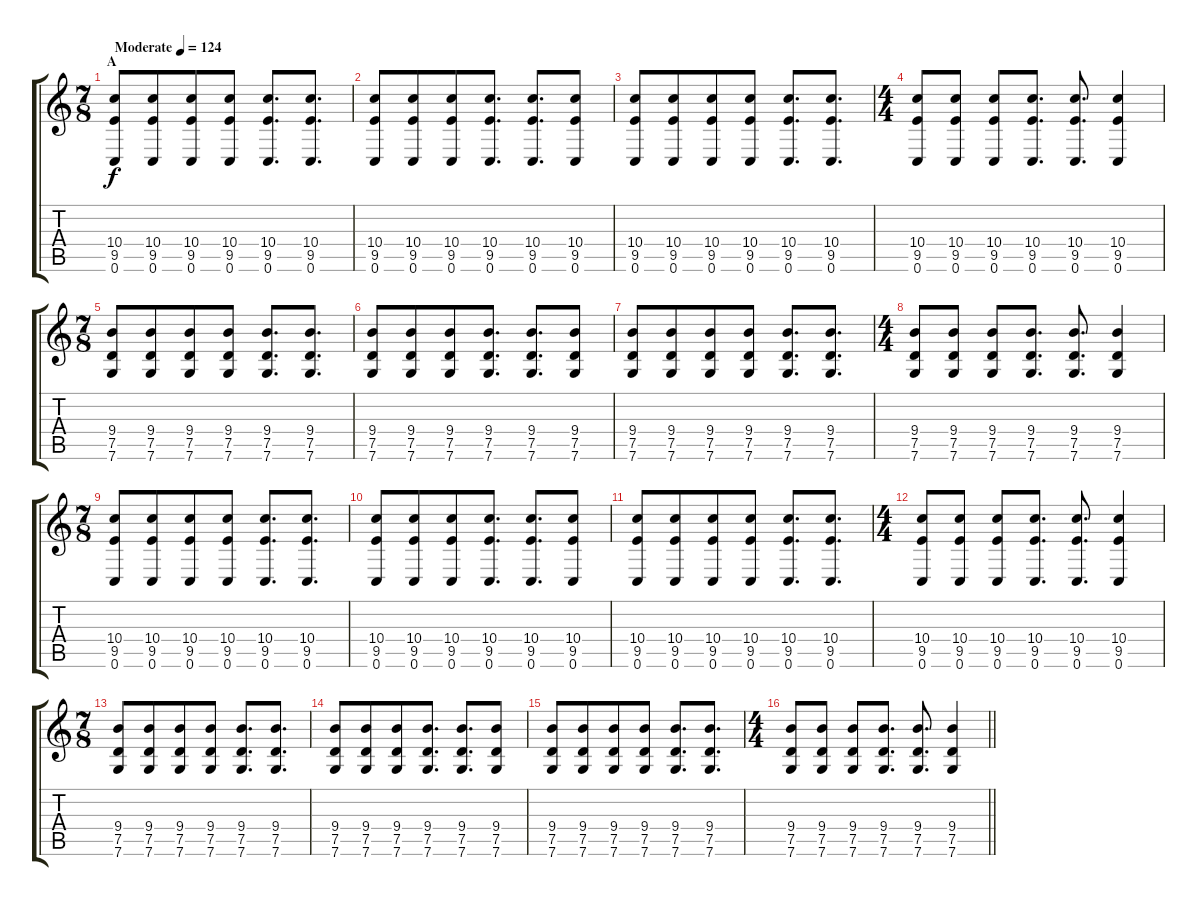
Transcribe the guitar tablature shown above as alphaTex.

\track "" {instrument distortionguitar}
\staff {score tabs}
\tuning (G4 E4 A3 D3 G2 C2) {hide}
\ts (7 8)
\section ("" "A")
\tempo (124 "Moderate")
\clef g2
\ks c
(10.4 9.5 0.6).8{dy f instrument distortionguitar} (10.4 9.5 0.6).8 (10.4 9.5 0.6).8 (10.4 9.5 0.6).8 (10.4 9.5 0.6).8{d} (10.4 9.5 0.6).8{d} |
(10.4 9.5 0.6).8 (10.4 9.5 0.6).8 (10.4 9.5 0.6).8 (10.4 9.5 0.6).8{d} (10.4 9.5 0.6).8{d} (10.4 9.5 0.6).8 |
(10.4 9.5 0.6).8 (10.4 9.5 0.6).8 (10.4 9.5 0.6).8 (10.4 9.5 0.6).8 (10.4 9.5 0.6).8{d} (10.4 9.5 0.6).8{d} |
\ts (4 4)
(10.4 9.5 0.6).8 (10.4 9.5 0.6).8 (10.4 9.5 0.6).8 (10.4 9.5 0.6).8{d} (10.4 9.5 0.6).8{d} (10.4 9.5 0.6).4 |
\ts (7 8)
(9.4 7.5 7.6).8 (9.4 7.5 7.6).8 (9.4 7.5 7.6).8 (9.4 7.5 7.6).8 (9.4 7.5 7.6).8{d} (9.4 7.5 7.6).8{d} |
(9.4 7.5 7.6).8 (9.4 7.5 7.6).8 (9.4 7.5 7.6).8 (9.4 7.5 7.6).8{d} (9.4 7.5 7.6).8{d} (9.4 7.5 7.6).8 |
(9.4 7.5 7.6).8 (9.4 7.5 7.6).8 (9.4 7.5 7.6).8 (9.4 7.5 7.6).8 (9.4 7.5 7.6).8{d} (9.4 7.5 7.6).8{d} |
\ts (4 4)
(9.4 7.5 7.6).8 (9.4 7.5 7.6).8 (9.4 7.5 7.6).8 (9.4 7.5 7.6).8{d} (9.4 7.5 7.6).8{d} (9.4 7.5 7.6).4 |
\ts (7 8)
(10.4 9.5 0.6).8 (10.4 9.5 0.6).8 (10.4 9.5 0.6).8 (10.4 9.5 0.6).8 (10.4 9.5 0.6).8{d} (10.4 9.5 0.6).8{d} |
(10.4 9.5 0.6).8 (10.4 9.5 0.6).8 (10.4 9.5 0.6).8 (10.4 9.5 0.6).8{d} (10.4 9.5 0.6).8{d} (10.4 9.5 0.6).8 |
(10.4 9.5 0.6).8 (10.4 9.5 0.6).8 (10.4 9.5 0.6).8 (10.4 9.5 0.6).8 (10.4 9.5 0.6).8{d} (10.4 9.5 0.6).8{d} |
\ts (4 4)
(10.4 9.5 0.6).8 (10.4 9.5 0.6).8 (10.4 9.5 0.6).8 (10.4 9.5 0.6).8{d} (10.4 9.5 0.6).8{d} (10.4 9.5 0.6).4 |
\ts (7 8)
(9.4 7.5 7.6).8 (9.4 7.5 7.6).8 (9.4 7.5 7.6).8 (9.4 7.5 7.6).8 (9.4 7.5 7.6).8{d} (9.4 7.5 7.6).8{d} |
(9.4 7.5 7.6).8 (9.4 7.5 7.6).8 (9.4 7.5 7.6).8 (9.4 7.5 7.6).8{d} (9.4 7.5 7.6).8{d} (9.4 7.5 7.6).8 |
(9.4 7.5 7.6).8 (9.4 7.5 7.6).8 (9.4 7.5 7.6).8 (9.4 7.5 7.6).8 (9.4 7.5 7.6).8{d} (9.4 7.5 7.6).8{d} |
\ts (4 4)
\barLineRight lightlight
(9.4 7.5 7.6).8 (9.4 7.5 7.6).8 (9.4 7.5 7.6).8 (9.4 7.5 7.6).8{d} (9.4 7.5 7.6).8{d} (9.4 7.5 7.6).4
